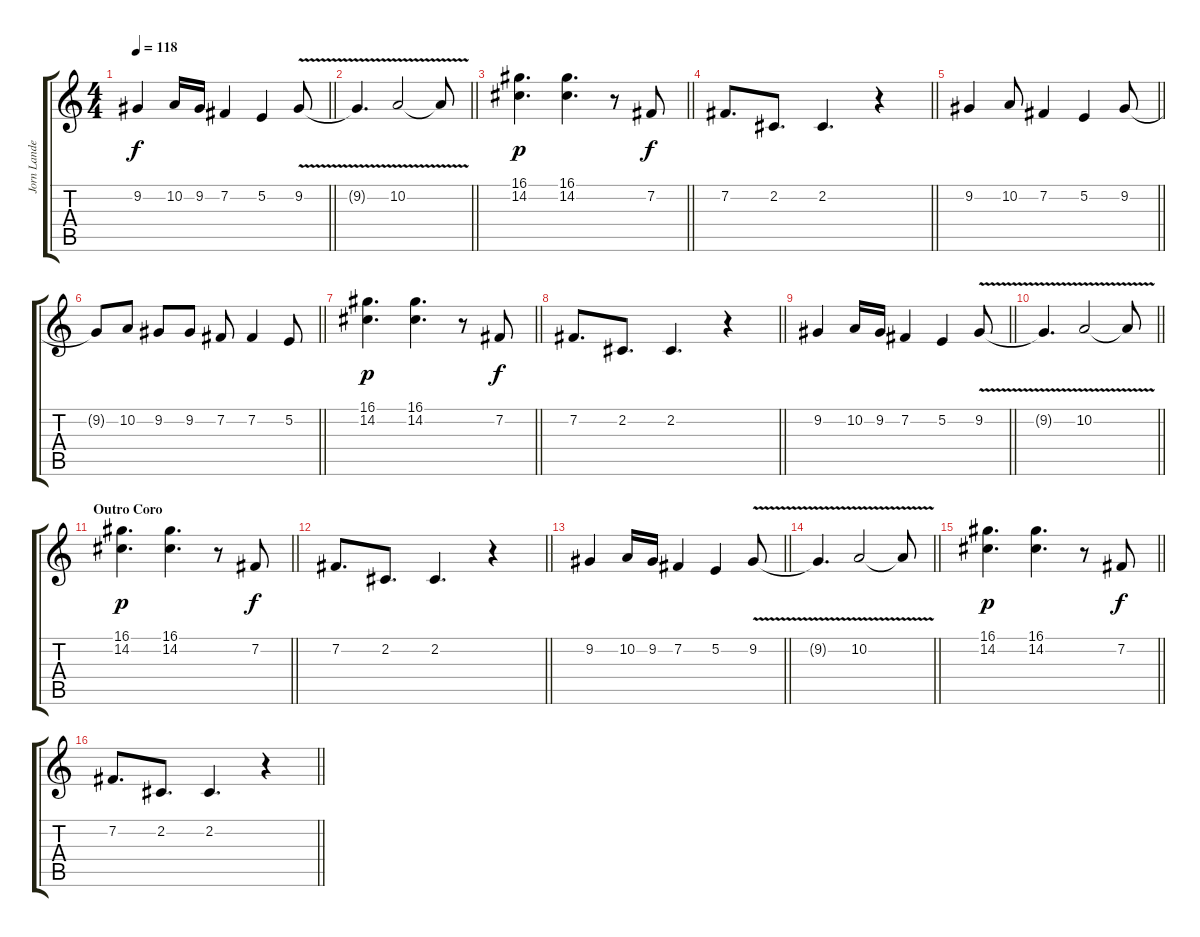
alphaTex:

\track ("Jorn Lande" "Jorn Lande") {instrument clarinet}
\staff {score tabs}
\tuning (E4 B3 G3 D3 A2 E2) {hide}
\ts (4 4)
\tempo 118
\clef g2
\barLineRight lightlight
\ks c
9.2.4{dy f} 10.2.16 9.2.16 7.2.4 5.2.4 9.2{v}.8 |
\barLineRight lightlight
9.2{t}.4{d} 10.2{v}.2 10.2{t}.8 |
\barLineRight lightlight
(16.1 14.2).4{d dy p} (16.1 14.2).4{d} r.8 7.2.8{dy f} |
\barLineRight lightlight
7.2.8{d} 2.2.8{d} 2.2.4{d} r.4 |
\barLineRight lightlight
9.2.4 10.2.8 7.2.4 5.2.4 9.2.8 |
\barLineRight lightlight
9.2{t}.8 10.2.8 9.2.8 9.2.8 7.2.8 7.2.4 5.2.8 |
\barLineRight lightlight
(16.1 14.2).4{d dy p} (16.1 14.2).4{d} r.8 7.2.8{dy f} |
\barLineRight lightlight
7.2.8{d} 2.2.8{d} 2.2.4{d} r.4 |
\barLineRight lightlight
9.2.4 10.2.16 9.2.16 7.2.4 5.2.4 9.2{v}.8 |
\barLineRight lightlight
9.2{t}.4{d} 10.2{v}.2 10.2{t}.8 |
\section ("" "Outro Coro")
\barLineRight lightlight
(16.1 14.2).4{d dy p} (16.1 14.2).4{d} r.8 7.2.8{dy f} |
\barLineRight lightlight
7.2.8{d} 2.2.8{d} 2.2.4{d} r.4 |
\barLineRight lightlight
9.2.4 10.2.16 9.2.16 7.2.4 5.2.4 9.2{v}.8 |
\barLineRight lightlight
9.2{t}.4{d} 10.2{v}.2 10.2{t}.8 |
\barLineRight lightlight
(16.1 14.2).4{d dy p} (16.1 14.2).4{d} r.8 7.2.8{dy f} |
\barLineRight lightlight
7.2.8{d} 2.2.8{d} 2.2.4{d} r.4
